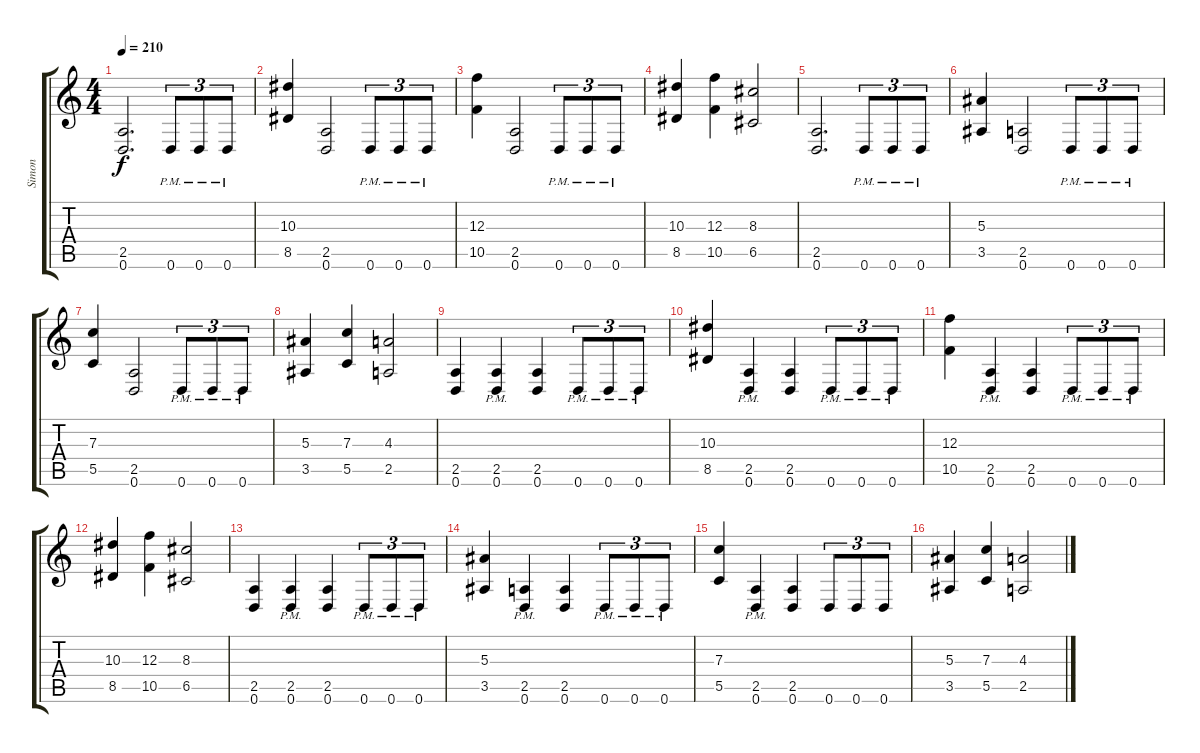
\track ("Simon" "Simon") {instrument distortionguitar}
\staff {score tabs}
\tuning (D4 A3 F3 C3 G2 D2) {hide}
\ts (4 4)
\tempo 210
\clef g2
\ks c
(2.5 0.6).2{d dy f} 0.6{pm}.8{tu (3 2)} 0.6{pm}.8{tu (3 2)} 0.6{pm}.8{tu (3 2)} |
(10.3 8.5).4 (2.5 0.6).2 0.6{pm}.8{tu (3 2)} 0.6{pm}.8{tu (3 2)} 0.6{pm}.8{tu (3 2)} |
(12.3 10.5).4 (2.5 0.6).2 0.6{pm}.8{tu (3 2)} 0.6{pm}.8{tu (3 2)} 0.6{pm}.8{tu (3 2)} |
(10.3 8.5).4 (12.3 10.5).4 (8.3 6.5).2 |
(2.5 0.6).2{d} 0.6{pm}.8{tu (3 2)} 0.6{pm}.8{tu (3 2)} 0.6{pm}.8{tu (3 2)} |
(5.3 3.5).4 (2.5 0.6).2 0.6{pm}.8{tu (3 2)} 0.6{pm}.8{tu (3 2)} 0.6{pm}.8{tu (3 2)} |
(7.3 5.5).4 (2.5 0.6).2 0.6{pm}.8{tu (3 2)} 0.6{pm}.8{tu (3 2)} 0.6{pm}.8{tu (3 2)} |
(5.3 3.5).4 (7.3 5.5).4 (4.3 2.5).2 |
(2.5 0.6).4 (2.5 0.6{pm}).4 (2.5 0.6).4 0.6{pm}.8{tu (3 2)} 0.6{pm}.8{tu (3 2)} 0.6{pm}.8{tu (3 2)} |
(10.3 8.5).4 (2.5 0.6{pm}).4 (2.5 0.6).4 0.6{pm}.8{tu (3 2)} 0.6{pm}.8{tu (3 2)} 0.6{pm}.8{tu (3 2)} |
(12.3 10.5).4 (2.5 0.6{pm}).4 (2.5 0.6).4 0.6{pm}.8{tu (3 2)} 0.6{pm}.8{tu (3 2)} 0.6{pm}.8{tu (3 2)} |
(10.3 8.5).4 (12.3 10.5).4 (8.3 6.5).2 |
(2.5 0.6).4 (2.5 0.6{pm}).4 (2.5 0.6).4 0.6{pm}.8{tu (3 2)} 0.6{pm}.8{tu (3 2)} 0.6{pm}.8{tu (3 2)} |
(5.3 3.5).4 (2.5 0.6{pm}).4 (2.5 0.6).4 0.6{pm}.8{tu (3 2)} 0.6{pm}.8{tu (3 2)} 0.6{pm}.8{tu (3 2)} |
(7.3 5.5).4 (2.5 0.6{pm}).4 (2.5 0.6).4 0.6.8{tu (3 2)} 0.6.8{tu (3 2)} 0.6.8{tu (3 2)} |
(5.3 3.5).4 (7.3 5.5).4 (4.3 2.5).2
